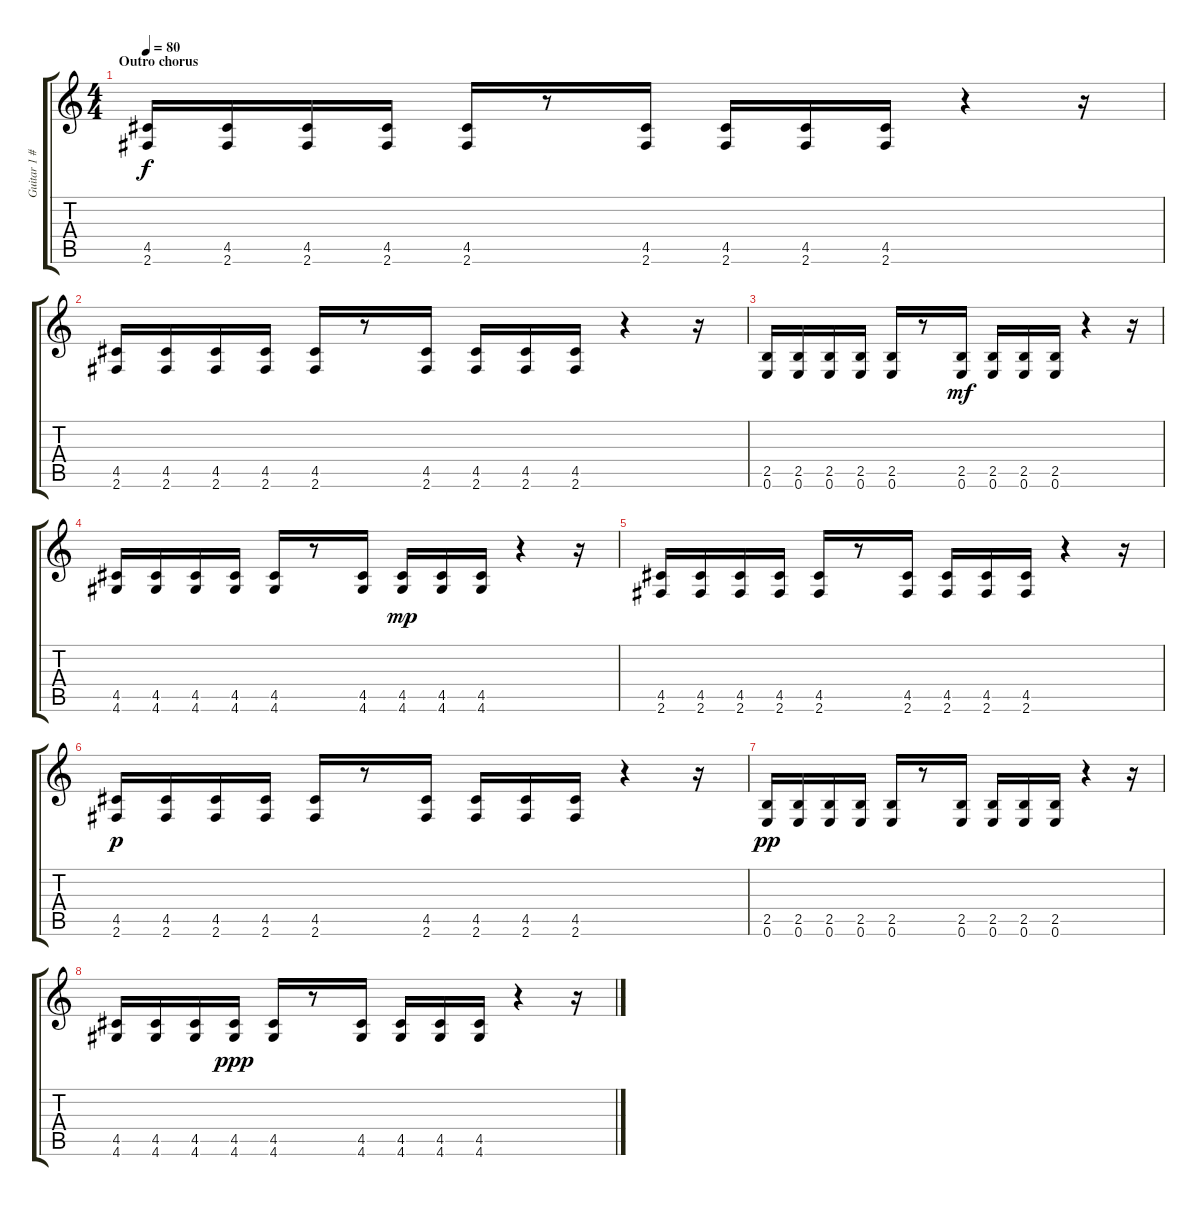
\track ("Guitar 1 #4" "Guitar 1 #") {instrument distortionguitar}
\staff {score tabs}
\tuning (E4 B3 G3 D3 A2 E2) {hide}
\ts (4 4)
\section ("" "Outro chorus")
\tempo 80
\clef g2
\ks c
(4.5 2.6).16{dy f} (4.5 2.6).16 (4.5 2.6).16 (4.5 2.6).16 (4.5 2.6).16 r.8 (4.5 2.6).16 (4.5 2.6).16 (4.5 2.6).16 (4.5 2.6).16 r.4 r.16 |
(4.5 2.6).16 (4.5 2.6).16 (4.5 2.6).16 (4.5 2.6).16 (4.5 2.6).16 r.8 (4.5 2.6).16 (4.5 2.6).16 (4.5 2.6).16 (4.5 2.6).16 r.4 r.16 |
(2.5 0.6).16 (2.5 0.6).16 (2.5 0.6).16 (2.5 0.6).16 (2.5 0.6).16 r.8 (2.5 0.6).16{dy mf} (2.5 0.6).16 (2.5 0.6).16 (2.5 0.6).16 r.4 r.16 |
(4.5 4.6).16 (4.5 4.6).16 (4.5 4.6).16 (4.5 4.6).16 (4.5 4.6).16 r.8 (4.5 4.6).16 (4.5 4.6).16{dy mp} (4.5 4.6).16 (4.5 4.6).16 r.4 r.16 |
(4.5 2.6).16 (4.5 2.6).16 (4.5 2.6).16 (4.5 2.6).16 (4.5 2.6).16 r.8 (4.5 2.6).16 (4.5 2.6).16 (4.5 2.6).16 (4.5 2.6).16 r.4 r.16 |
(4.5 2.6).16{dy p} (4.5 2.6).16 (4.5 2.6).16 (4.5 2.6).16 (4.5 2.6).16 r.8 (4.5 2.6).16 (4.5 2.6).16 (4.5 2.6).16 (4.5 2.6).16 r.4 r.16 |
(2.5 0.6).16{dy pp} (2.5 0.6).16 (2.5 0.6).16 (2.5 0.6).16 (2.5 0.6).16 r.8 (2.5 0.6).16 (2.5 0.6).16 (2.5 0.6).16 (2.5 0.6).16 r.4 r.16 |
(4.5 4.6).16 (4.5 4.6).16 (4.5 4.6).16 (4.5 4.6).16{dy ppp} (4.5 4.6).16 r.8 (4.5 4.6).16 (4.5 4.6).16 (4.5 4.6).16 (4.5 4.6).16 r.4 r.16
